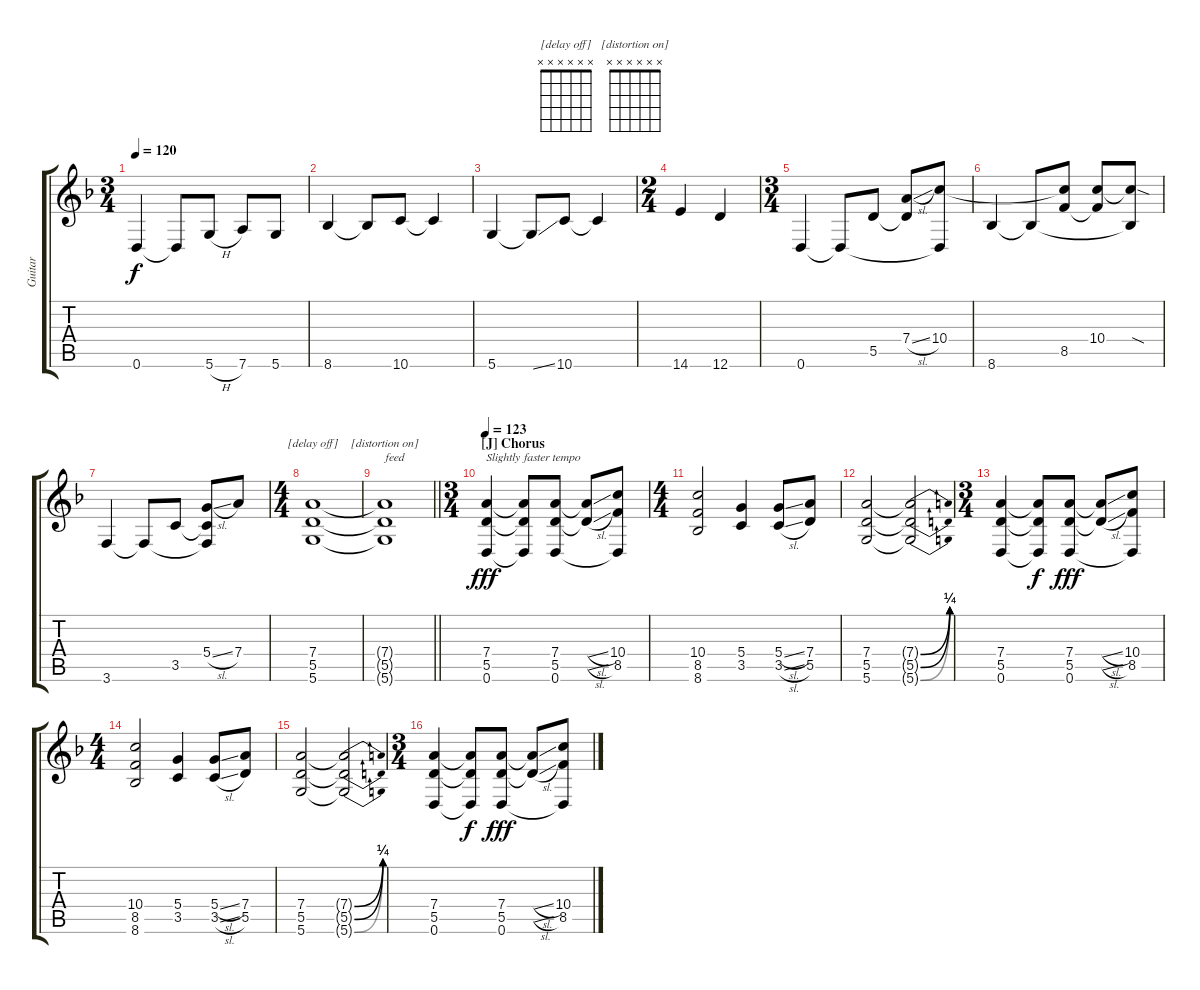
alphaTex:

\track ("Guitar" "Guitar") {instrument electricguitarclean}
\staff {score tabs}
\tuning (E4 B3 G3 D3 A2 D2) {hide}
\chord ("[delay off]" x x x x x x)
\chord ("[distortion on]" x x x x x x)
\ts (3 4)
\tempo 120
\clef g2
\ks dminor
0.6.4{dy f} 0.6{t}.8 5.6{h}.8 7.6.8 5.6.8 |
8.6.4 8.6{t}.8 10.6.8 10.6{t}.4 |
5.6.4 5.6{ss t}.8 10.6.8 10.6{t}.4 |
\ts (2 4)
14.6.4 12.6.4 |
\ts (3 4)
0.6.4 0.6{t}.8 5.5.8 (7.4{sl} 5.5{t}).8 (10.4 0.6{t}).8 |
8.6.4 8.6{t}.8 (10.4{t} 8.5).8 (10.4 8.5{t}).8 (10.4{sod t} 8.6{t}).8 |
3.6.4 3.6{t}.8 3.5.8 (5.4{sl} 3.5{t} 3.6{t}).8 7.4.8 |
\ts (4 4)
(7.4 5.5 5.6).1{ch "[delay off]"} |
\barLineRight lightlight
(7.4{t} 5.5{t} 5.6{t}).1{ch "[distortion on]" txt "feed" instrument distortionguitar} |
\ts (3 4)
\section ("" "[J] Chorus")
\tempo 123
(7.4 5.5 0.6).4{txt "Slightly faster tempo" dy fff} (7.4{t} 5.5{t} 0.6{t}).8 (7.4 5.5 0.6).8 (7.4{sl t} 5.5{sl t}).8 (10.4 8.5 0.6{t}).8 |
\ts (4 4)
(10.4 8.5 8.6).2 (5.4 3.5).4 (5.4{sl} 3.5{sl}).8 (7.4 5.5).8 |
(7.4 5.5 5.6).2 (7.4{be (bend 0 0 60 1) t} 5.5{be (bend 0 0 60 1) t} 5.6{be (bend 0 0 60 1) t}).2 |
\ts (3 4)
(7.4 5.5 0.6).4 (7.4{t} 5.5{t} 0.6{t}).8{dy f} (7.4 5.5 0.6).8{dy fff} (7.4{sl t} 5.5{sl t}).8 (10.4 8.5 0.6{t}).8 |
\ts (4 4)
(10.4 8.5 8.6).2 (5.4 3.5).4 (5.4{sl} 3.5{sl}).8 (7.4 5.5).8 |
(7.4 5.5 5.6).2 (7.4{be (bend 0 0 60 1) t} 5.5{be (bend 0 0 60 1) t} 5.6{be (bend 0 0 60 1) t}).2 |
\ts (3 4)
(7.4 5.5 0.6).4 (7.4{t} 5.5{t} 0.6{t}).8{dy f} (7.4 5.5 0.6).8{dy fff} (7.4{sl t} 5.5{sl t}).8 (10.4 8.5 0.6{t}).8
